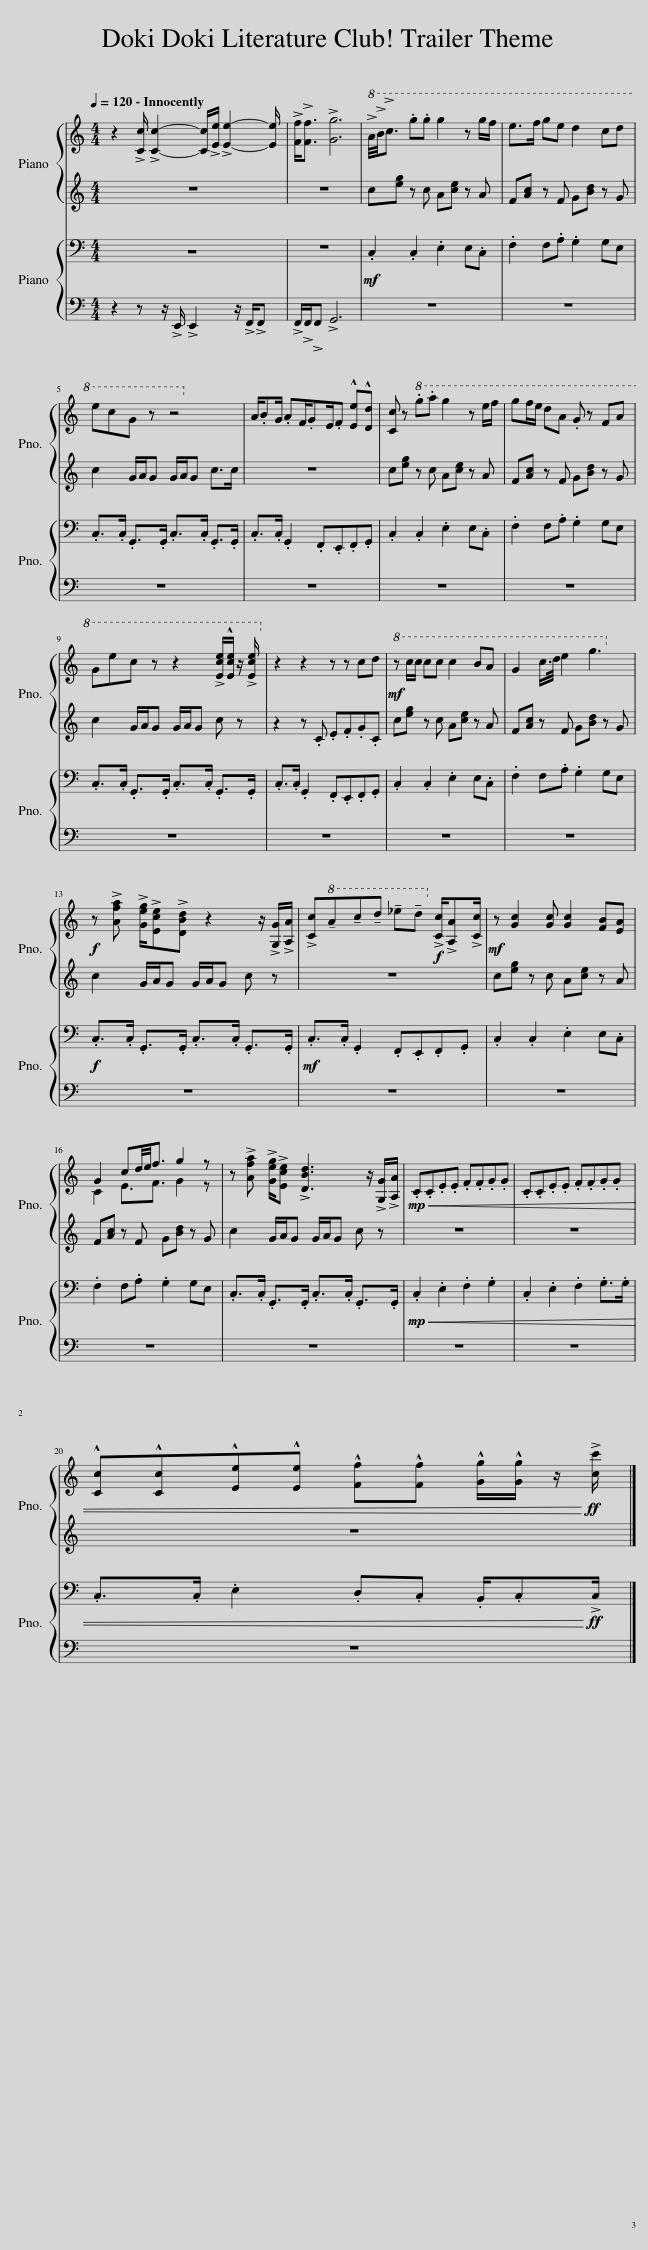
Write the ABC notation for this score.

X:1
%%score { ( 1 3 ) | 2 } { 4 | 5 }
L:1/8
Q:1/4=120
M:4/4
I:linebreak $
K:C
V:1 treble
V:3 treble
V:2 treble
V:4 bass
V:5 bass
V:1
 z2 !>![Cc]/ !>![Cc]2- [Cc]/!>![Ee]/ !>![Ee]2- [Ee]/ | !>![Ff]<!>![Ff] !>![Gg]6 |!8va(! !>!a/4!>!b/4!>!c'3/2 .g'.g' g'2 z g'/f'/ | e'>f' g'e' d'2 c'd' |$ e'c'g z z4!8va)! | %5
 A/.BG/ .AF/.GE/.F !^![Ee]!^![Dd] | [Cc] z!8va(! .g'.a' g'2 z e'/f'/ | g'f'/e'/ d'a .g z fa |$ ge'c' z z2 !>![ec'e']/!^![ec'e']/ z/ !>![ec'e']/!8va)! | z2 z2 z z cd | %10
!mf!!8va(! z c'/c'/ c'c' c'2 ba | g2 c'/>d'/ e'2 g'3!8va)! |$!f! z !>![Afa] !>![Geg]/!>![Ece]!>![DBd] z2 z/ !>![G,G]/!>![A,A]/ | !>![Cc]!8va(!!tenuto!a!tenuto!c'!tenuto!d' !tenuto!_e'!tenuto!d'!8va)!!f! !>![Cc]/!>![A,A]!>![Cc]/ |!mf! z [Gc]2 [Gc] [Gc]2 [FB][EA] |$ %15
 G2 cd/4e/4f3/2 g2 z | z !>![Afa] !>![Geg]/!>![Ece] !>![DBd]3 z/ !>![G,G]/!>![A,A]/ |!mp!!<(! .C.C.E.E .F.F.G.G | .C.C.E.E .F.F.G.G |$ !^![Cc]!^![Cc]!^![Ee]!^![Ee] !^![Ff]!^![Ff] !^![Gg]/!^![Gg]/ z/!ff! !>![cc']/!<)! |] %20
V:2
 z8 | z8 | c[eg] z c A[ce] z A | F[Ac] z F G[Bd] z G |$ c2 G/A/G G/A/G c>c | %5
 z8 | c[eg] z c A[ce] z A | F[Ac] z F G[Bd] z G |$ c2 G/A/G G/A/G c z | z2 z .C .E.F.G.C | %10
 c[eg] z c A[ce] z A | F[Ac] z F G[Bd] z G |$ c2 G/A/G G/A/G c z | z8 | c[eg] z c A[ce] z A |$ %15
 F[Ac] z F G[Bd] z G | c2 G/A/G G/A/G c z | z8 | z8 |$ z8 |] %20
V:3
 x8 | x8 |!8va(! x8 | x8 |$ x8!8va)! | %5
 x8 | x2!8va(! x6 | x8 |$ x8!8va)! | x8 | %10
!8va(! x8 | x8!8va)! |$ x8 | x!8va(! x5!8va)! x2 | x8 |$ %15
 C2 E3/2F3/2 G2 z | x8 | x8 | x8 |$ x8 |] %20
V:4
 z8 | z8 |!mf! .C,2 .C,2 .E,2 E,.C, | .F,2 F,.A, .G,2 G,E, |$ .C,>.C, .G,,>.G,, .C,>.C, .G,,>.G,, | %5
 .C,>.C, .G,,2 .F,,.E,,.F,,.G,, | .C,2 .C,2 .E,2 E,.C, | .F,2 F,.A, .G,2 G,E, |$ .C,>.C, .G,,>.G,, .C,>.C, .G,,>.G,, | .C,>.C, .G,,2 .F,,.E,,.F,,.G,, | %10
 .C,2 .C,2 .E,2 E,.C, | .F,2 F,.A, .G,2 G,E, |$!f! .C,>.C, .G,,>.G,, .C,>.C, .G,,>.G,, |!mf! .C,>.C, .G,,2 .F,,.E,,.F,,.G,, | .C,2 .C,2 .E,2 E,.C, |$ %15
 .F,2 F,.A, .G,2 G,E, | .C,>.C, .G,,>.G,, .C,>.C, .G,,>.G,, |!mp!!<(! .C,2 .E,2 .F,2 .G,2 | .C,2 .E,2 .F,2 .G,>.G, |$ .C,>.C, .E,2 .D,.C, .B,,/.C,!<)!!ff!!>!C,/ |] %20
V:5
 z2 z z/ !>!E,,/ !>!E,,2 z/ !>!F,,/!>!F,, | !>!F,,/!>!F,,/!>!F,, !>!G,,6 | z8 | z8 |$ z8 | %5
 z8 | z8 | z8 |$ z8 | z8 | %10
 z8 | z8 |$ z8 | z8 | z8 |$ %15
 z8 | z8 | z8 | z8 |$ z8 |] %20
